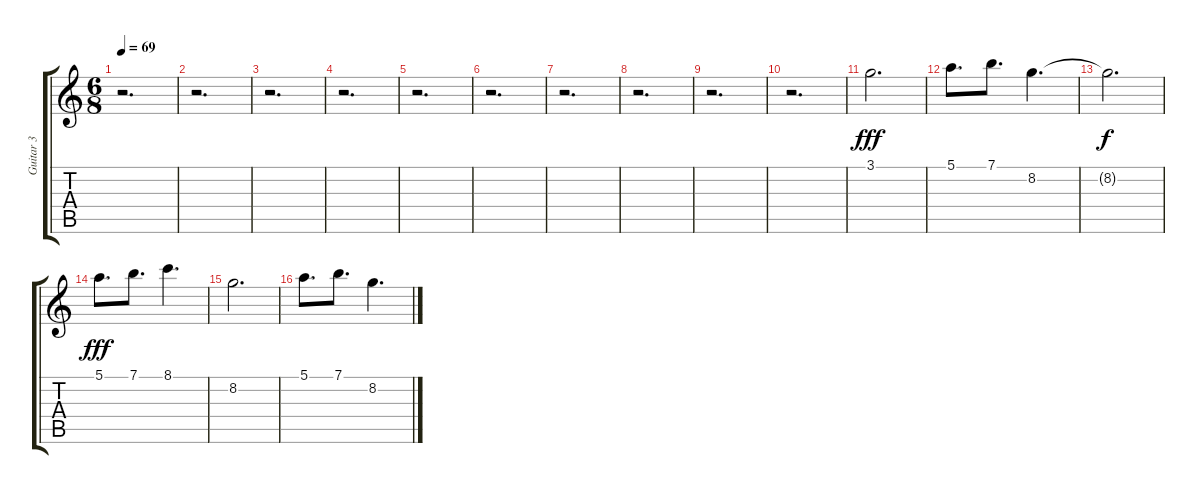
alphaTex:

\track ("Guitar 3" "Guitar 3") {instrument distortionguitar}
\staff {score tabs}
\tuning (E4 B3 G3 D3 A2 E2) {hide}
\ts (6 8)
\tempo 69
\clef g2
\ks c
r.2{d dy fff} |
r.2{d} |
r.2{d} |
r.2{d} |
r.2{d} |
r.2{d} |
r.2{d} |
r.2{d} |
r.2{d} |
r.2{d} |
3.1.2{d} |
5.1.8{d} 7.1.8{d} 8.2.4{d} |
8.2{t}.2{d dy f} |
5.1.8{d dy fff} 7.1.8{d} 8.1.4{d} |
8.2.2{d} |
5.1.8{d} 7.1.8{d} 8.2.4{d}
